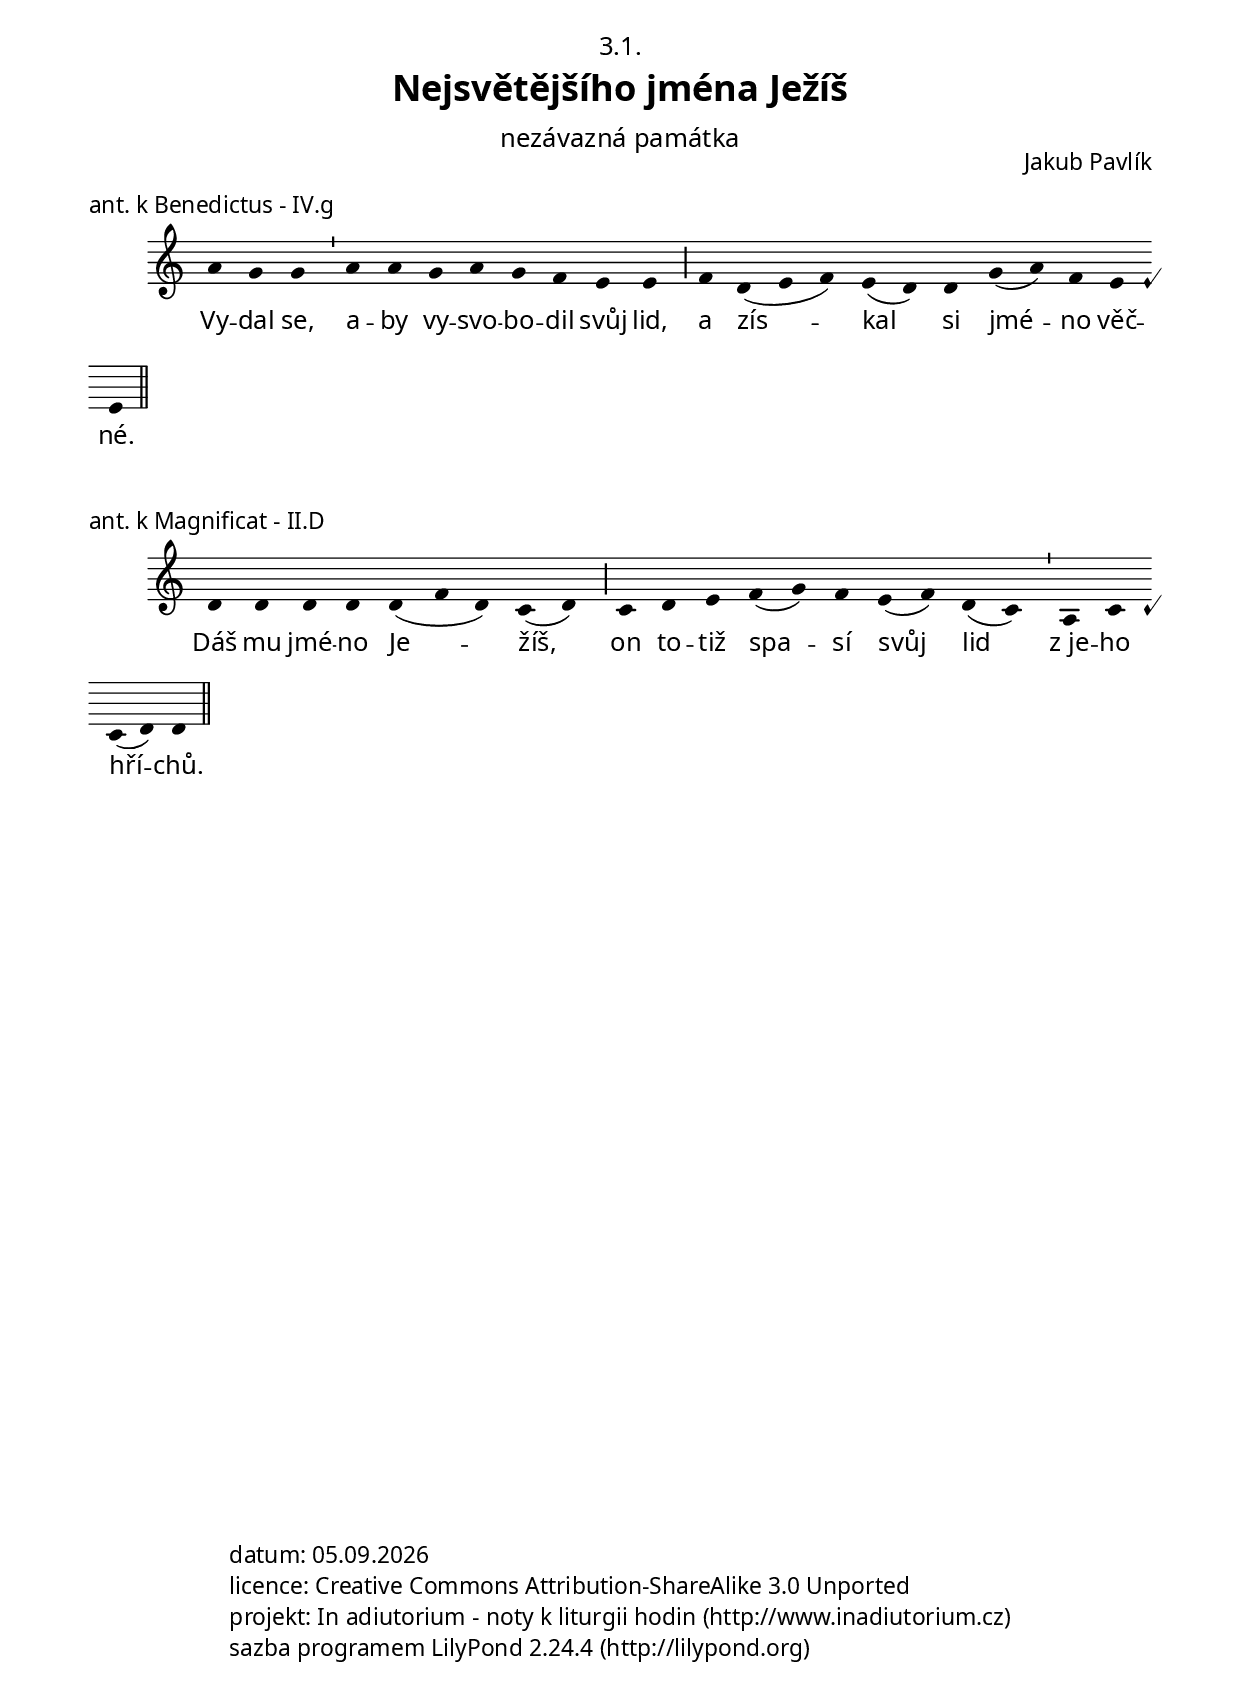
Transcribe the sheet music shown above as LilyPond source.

\version "2.17.24"

\include "../spolecne.ly"

\header {
  title = \markup\titleSvatek
            "Nejsvětějšího jména Ježíš"
            "nezávazná památka"
            3.1.
  composer = "Jakub Pavlík"
}

\score {
  \relative c'' {
    \choralniRezim
    a4 g g \barMin a a g a g f e e \barMaior
    f d( e f) e( d) d g( a) f e e \barFinalis
  }
  \addlyrics {
    Vy -- dal se, a -- by vy -- svo -- bo -- dil svůj lid,
    a zís -- kal si jmé -- no věč -- né.
  }
  \header {
    quid = "ant. k Benedictus"
    modus = "IV"
    differentia = "g"
    psalmus = ""
    id = ""
    piece = \markup {\sestavTitulekBezZalmu}
  }
}

\score {
  \relative c' {
    \choralniRezim
    d4 d d d d( f d) c( d) \barMaior
    c d e f( g) f e( f) d( c) \barMin
    a c c( d) d \barFinalis
  }
  \addlyrics {
    Dáš mu jmé -- no Je -- žíš,
    on to -- tiž spa -- sí svůj lid
    z_je -- ho hří -- chů.
  }
  \header {
    quid = "ant. k Magnificat"
    modus = "II"
    differentia = "D"
    psalmus = ""
    id = ""
    piece = \markup {\sestavTitulekBezZalmu}
  }
}